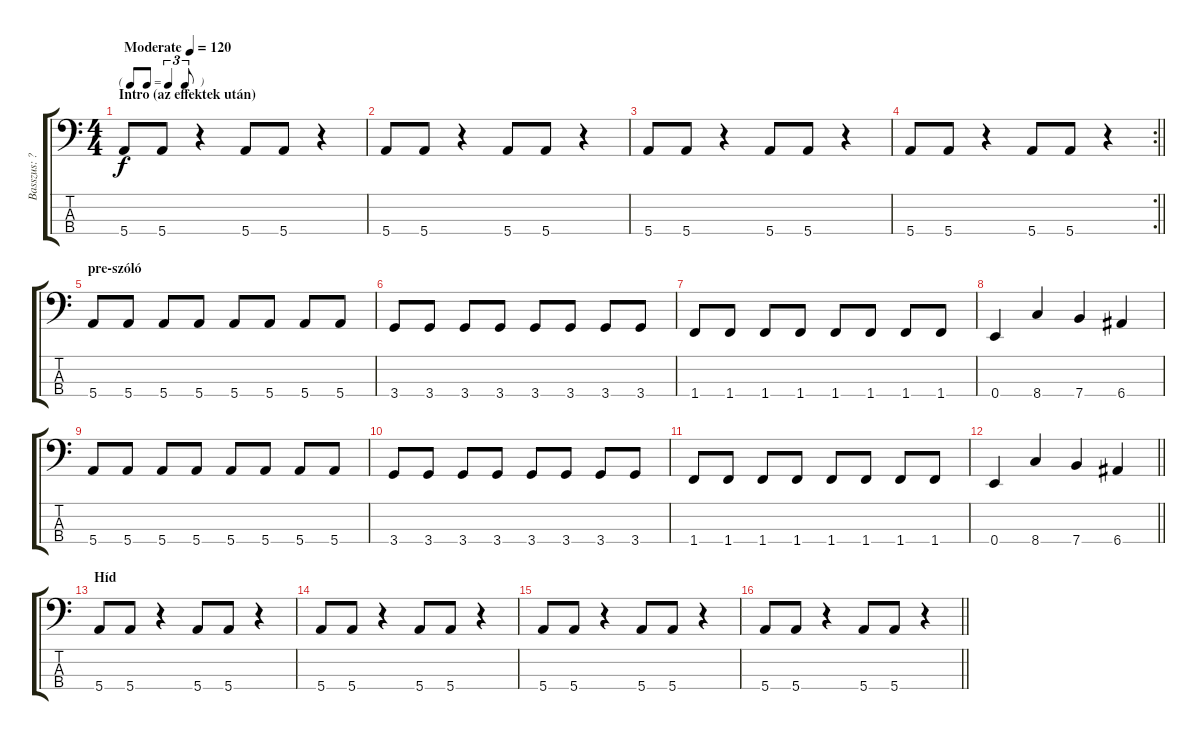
\track ("Basszus: ?" "Basszus: ?") {instrument electricbassfinger}
\staff {score tabs}
\tuning (G2 D2 A1 E1) {hide}
\ts (4 4)
\tf triplet8th
\section ("" "Intro (az effektek után)")
\tempo (120 "Moderate")
\clef f4
\ks c
5.4.8{dy f instrument electricbassfinger} 5.4.8 r.4 5.4.8 5.4.8 r.4 |
5.4.8 5.4.8 r.4 5.4.8 5.4.8 r.4 |
5.4.8 5.4.8 r.4 5.4.8 5.4.8 r.4 |
\rc 2
\barLineRight lightlight
5.4.8 5.4.8 r.4 5.4.8 5.4.8 r.4 |
\section ("" "pre-szóló")
5.4.8 5.4.8 5.4.8 5.4.8 5.4.8 5.4.8 5.4.8 5.4.8 |
3.4.8 3.4.8 3.4.8 3.4.8 3.4.8 3.4.8 3.4.8 3.4.8 |
1.4.8 1.4.8 1.4.8 1.4.8 1.4.8 1.4.8 1.4.8 1.4.8 |
0.4.4 8.4.4 7.4.4 6.4.4 |
5.4.8 5.4.8 5.4.8 5.4.8 5.4.8 5.4.8 5.4.8 5.4.8 |
3.4.8 3.4.8 3.4.8 3.4.8 3.4.8 3.4.8 3.4.8 3.4.8 |
1.4.8 1.4.8 1.4.8 1.4.8 1.4.8 1.4.8 1.4.8 1.4.8 |
\barLineRight lightlight
0.4.4 8.4.4 7.4.4 6.4.4 |
\section ("" "Híd")
5.4.8 5.4.8 r.4 5.4.8 5.4.8 r.4 |
5.4.8 5.4.8 r.4 5.4.8 5.4.8 r.4 |
5.4.8 5.4.8 r.4 5.4.8 5.4.8 r.4 |
\barLineRight lightlight
5.4.8 5.4.8 r.4 5.4.8 5.4.8 r.4
